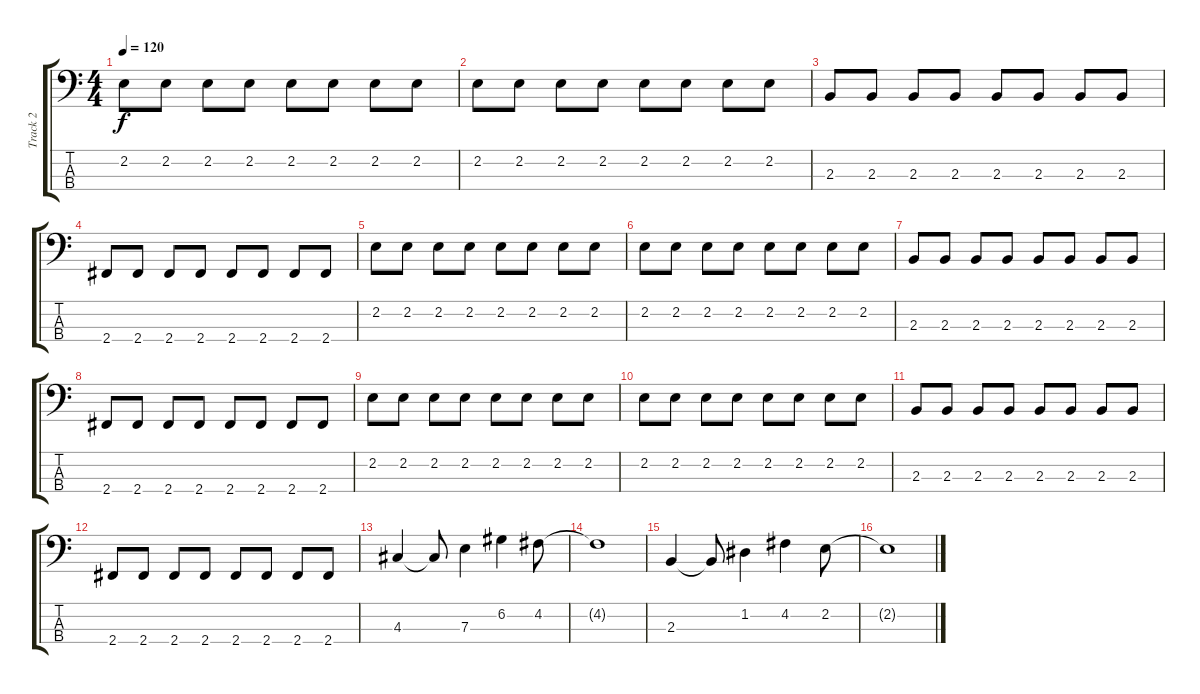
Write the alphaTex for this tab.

\track ("Track 2" "Track 2") {instrument electricbassfinger}
\staff {score tabs}
\tuning (G2 D2 A1 E1) {hide}
\ts (4 4)
\tempo 120
\clef f4
\ks c
2.2.8{dy f} 2.2.8 2.2.8 2.2.8 2.2.8 2.2.8 2.2.8 2.2.8 |
2.2.8 2.2.8 2.2.8 2.2.8 2.2.8 2.2.8 2.2.8 2.2.8 |
2.3.8 2.3.8 2.3.8 2.3.8 2.3.8 2.3.8 2.3.8 2.3.8 |
2.4.8 2.4.8 2.4.8 2.4.8 2.4.8 2.4.8 2.4.8 2.4.8 |
2.2.8 2.2.8 2.2.8 2.2.8 2.2.8 2.2.8 2.2.8 2.2.8 |
2.2.8 2.2.8 2.2.8 2.2.8 2.2.8 2.2.8 2.2.8 2.2.8 |
2.3.8 2.3.8 2.3.8 2.3.8 2.3.8 2.3.8 2.3.8 2.3.8 |
2.4.8 2.4.8 2.4.8 2.4.8 2.4.8 2.4.8 2.4.8 2.4.8 |
2.2.8 2.2.8 2.2.8 2.2.8 2.2.8 2.2.8 2.2.8 2.2.8 |
2.2.8 2.2.8 2.2.8 2.2.8 2.2.8 2.2.8 2.2.8 2.2.8 |
2.3.8 2.3.8 2.3.8 2.3.8 2.3.8 2.3.8 2.3.8 2.3.8 |
2.4.8 2.4.8 2.4.8 2.4.8 2.4.8 2.4.8 2.4.8 2.4.8 |
4.3.4 4.3{t}.8 7.3.4 6.2.4 4.2.8 |
4.2{t}.1 |
2.3.4 2.3{t}.8 1.2.4 4.2.4 2.2.8 |
2.2{t}.1
